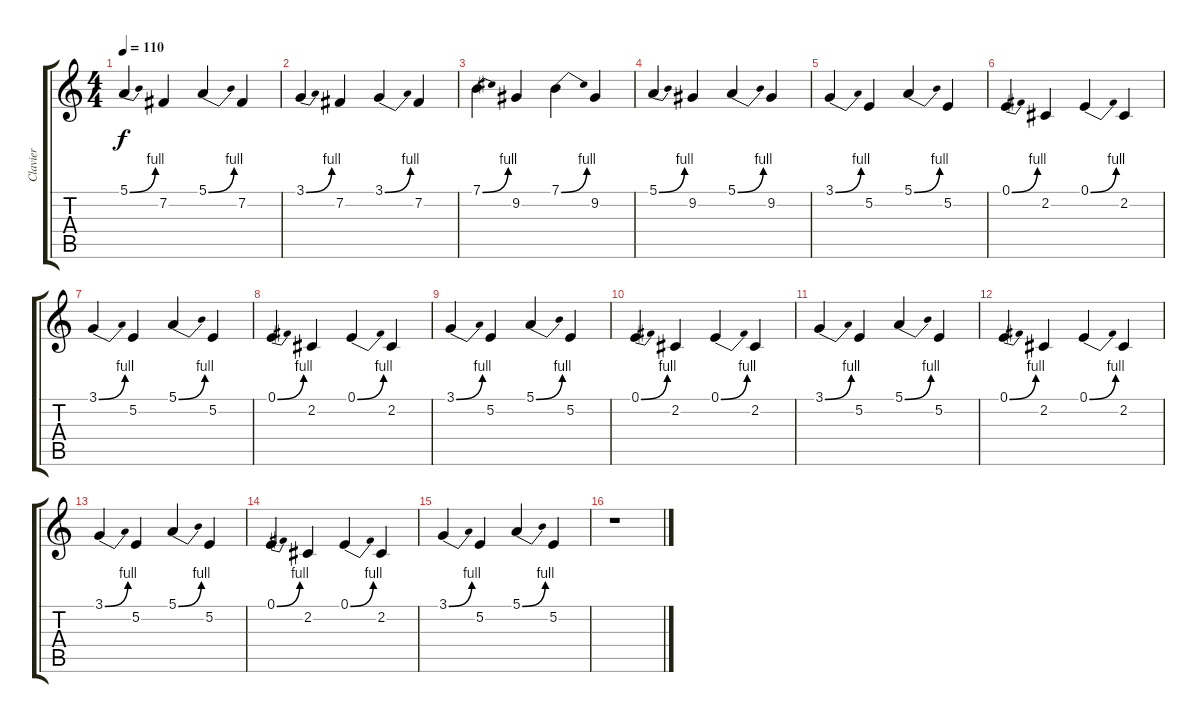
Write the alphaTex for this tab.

\track ("Clavier" "Clavier") {instrument fx4atmosphere}
\staff {score tabs}
\tuning (E4 B3 G3 D3 A2 E2) {hide}
\ts (4 4)
\tempo 110
\clef g2
\ks c
5.1{be (bend 0 0 60 4)}.4{dy f} 7.2.4 5.1{be (bend 0 0 60 4)}.4 7.2.4 |
3.1{be (bend 0 0 60 4)}.4 7.2.4 3.1{be (bend 0 0 60 4)}.4 7.2.4 |
7.1{be (bend 0 0 60 4)}.4 9.2.4 7.1{be (bend 0 0 60 4)}.4 9.2.4 |
5.1{be (bend 0 0 60 4)}.4 9.2.4 5.1{be (bend 0 0 60 4)}.4 9.2.4 |
3.1{be (bend 0 0 60 4)}.4{volume 6 balance 7 instrument fx4atmosphere} 5.2.4 5.1{be (bend 0 0 60 4)}.4 5.2.4 |
0.1{be (bend 0 0 60 4)}.4 2.2.4 0.1{be (bend 0 0 60 4)}.4 2.2.4 |
3.1{be (bend 0 0 60 4)}.4{volume 6 balance 7 instrument fx4atmosphere} 5.2.4 5.1{be (bend 0 0 60 4)}.4 5.2.4 |
0.1{be (bend 0 0 60 4)}.4 2.2.4 0.1{be (bend 0 0 60 4)}.4 2.2.4 |
3.1{be (bend 0 0 60 4)}.4{volume 6 balance 7 instrument fx4atmosphere} 5.2.4 5.1{be (bend 0 0 60 4)}.4 5.2.4 |
0.1{be (bend 0 0 60 4)}.4 2.2.4 0.1{be (bend 0 0 60 4)}.4 2.2.4 |
3.1{be (bend 0 0 60 4)}.4{volume 6 balance 7 instrument fx4atmosphere} 5.2.4 5.1{be (bend 0 0 60 4)}.4 5.2.4 |
0.1{be (bend 0 0 60 4)}.4 2.2.4 0.1{be (bend 0 0 60 4)}.4 2.2.4 |
3.1{be (bend 0 0 60 4)}.4{volume 6 balance 7 instrument fx4atmosphere} 5.2.4 5.1{be (bend 0 0 60 4)}.4 5.2.4 |
0.1{be (bend 0 0 60 4)}.4 2.2.4 0.1{be (bend 0 0 60 4)}.4 2.2.4 |
3.1{be (bend 0 0 60 4)}.4{volume 6 balance 7 instrument fx4atmosphere} 5.2.4 5.1{be (bend 0 0 60 4)}.4 5.2.4 |
r.1
